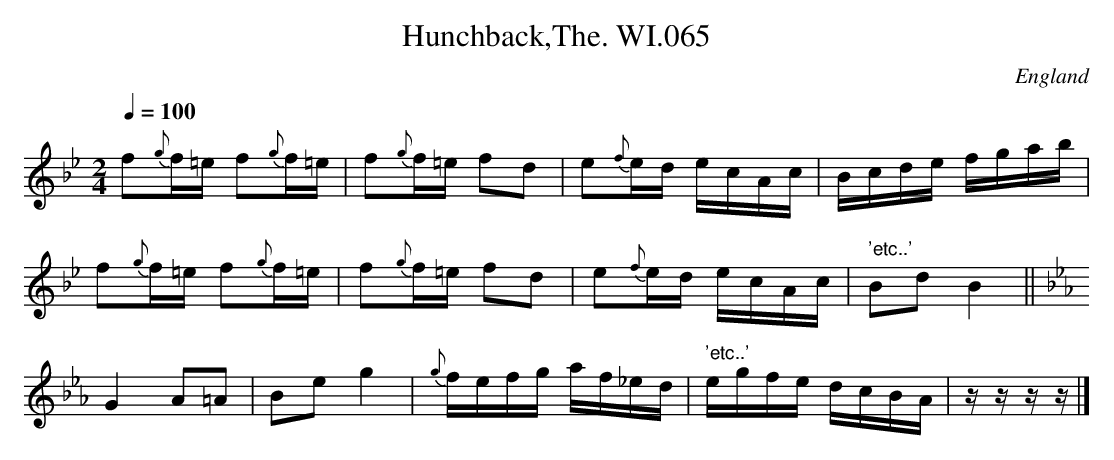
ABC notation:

X:1
T:Hunchback,The. WI.065
M:2/4
L:1/16
Q:1/4=100
O:England
K:Bb major
f2{g}f=e f2{g}f=e|f2{g}f=e f2d2|e2{f}ed ecAc|Bcde fgab|!
f2{g}f=e f2{g}f=e|f2{g}f=e f2d2|e2{f}ed ecAc|" 'etc..'"B2d2B4||!
K:Eb
G4 A2=A2|B2e2 g4|{g}fefg af_ed|" 'etc..'"egfe dcBA|zzzz|]
